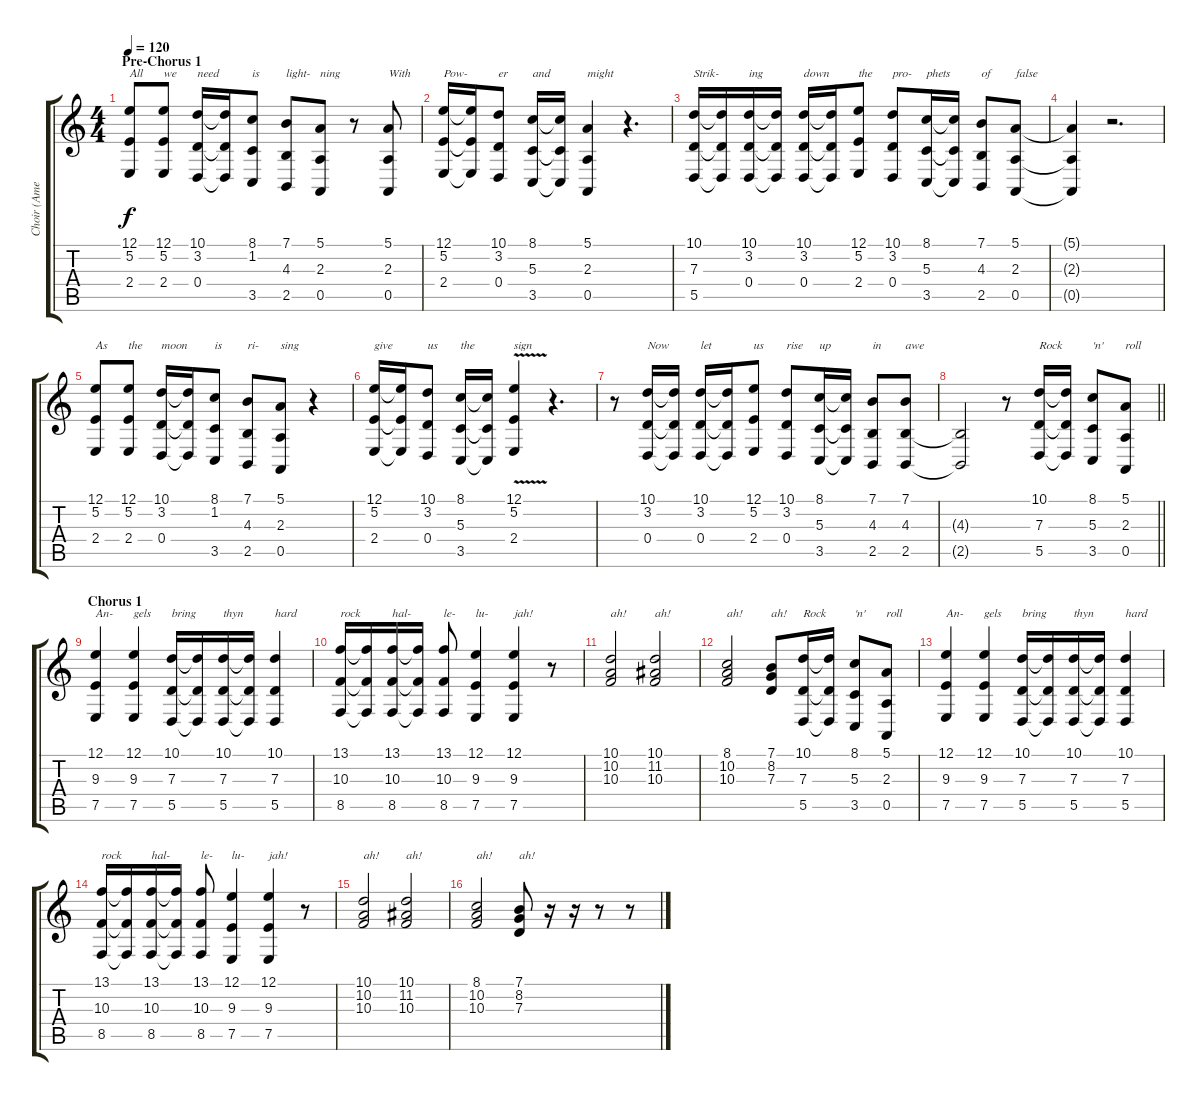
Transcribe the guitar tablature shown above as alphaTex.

\track ("Choir (Amen Ra, Awa, Ox, Kita)" "Choir (Ame") {instrument choiraahs}
\staff {score tabs}
\tuning (E4 B3 G3 D3 A2 E2) {hide}
\ts (4 4)
\section ("" "Pre-Chorus 1")
\tempo 120
\clef g2
\ks c
(12.1 5.2 2.4).8{txt "All" dy f} (12.1 5.2 2.4).8{txt "we"} (10.1 3.2 0.4).16{txt "need"} (10.1{t} 3.2{t} 0.4{t}).16 (8.1 1.2 3.5).8{txt "is"} (7.1 4.3 2.5).8{txt "light-"} (5.1 2.3 0.5).8{txt "ning"} r.8 (5.1 2.3 0.5).8{txt "With"} |
(12.1 5.2 2.4).16{txt "Pow-"} (12.1{t} 5.2{t} 2.4{t}).16 (10.1 3.2 0.4).8{txt "er"} (8.1 5.3 3.5).16{txt "and"} (8.1{t} 5.3{t} 3.5{t}).16 (5.1 2.3 0.5).4{txt "might"} r.4{d} |
(10.1 7.3 5.5).16{txt "Strik-"} (10.1{t} 7.3{t} 5.5{t}).16 (10.1 3.2 0.4).16{txt "ing"} (10.1{t} 3.2{t} 0.4{t}).16 (10.1 3.2 0.4).16{txt "down"} (10.1{t} 3.2{t} 0.4{t}).16 (12.1 5.2 2.4).8{txt "the"} (10.1 3.2 0.4).8{txt "pro-"} (8.1 5.3 3.5).16{txt "phets"} (8.1{t} 5.3{t} 3.5{t}).16 (7.1 4.3 2.5).8{txt "of"} (5.1 2.3 0.5).8{txt "false"} |
(5.1{t} 2.3{t} 0.5{t}).4 r.2{d} |
(12.1 5.2 2.4).8{txt "As"} (12.1 5.2 2.4).8{txt "the"} (10.1 3.2 0.4).16{txt "moon"} (10.1{t} 3.2{t} 0.4{t}).16 (8.1 1.2 3.5).8{txt "is"} (7.1 4.3 2.5).8{txt "ri-"} (5.1 2.3 0.5).8{txt "sing"} r.4 |
(12.1 5.2 2.4).16{txt "give"} (12.1{t} 5.2{t} 2.4{t}).16 (10.1 3.2 0.4).8{txt "us"} (8.1 5.3 3.5).16{txt "the"} (8.1{t} 5.3{t} 3.5{t}).16 (12.1 5.2 2.4{v}).4{txt "sign"} r.4{d} |
r.8 (10.1 3.2 0.4).16{txt "Now"} (10.1{t} 3.2{t} 0.4{t}).16 (10.1 3.2 0.4).16{txt "let"} (10.1{t} 3.2{t} 0.4{t}).16 (12.1 5.2 2.4).8{txt "us"} (10.1 3.2 0.4).8{txt "rise"} (8.1 5.3 3.5).16{txt "up"} (8.1{t} 5.3{t} 3.5{t}).16 (7.1 4.3 2.5).8{txt "in"} (7.1 4.3 2.5).8{txt "awe"} |
\barLineRight lightlight
(4.3{t} 2.5{t}).2 r.8 (10.1 7.3 5.5).16{txt "Rock"} (10.1{t} 7.3{t} 5.5{t}).16 (8.1 5.3 3.5).8{txt "'n'"} (5.1 2.3 0.5).8{txt "roll"} |
\section ("" "Chorus 1")
(12.1 9.3 7.5).4{txt "An-"} (12.1 9.3 7.5).4{txt "gels"} (10.1 7.3 5.5).16{txt "bring"} (10.1{t} 7.3{t} 5.5{t}).16 (10.1 7.3 5.5).16{txt "thyn"} (10.1{t} 7.3{t} 5.5{t}).16 (10.1 7.3 5.5).4{txt "hard"} |
(13.1 10.3 8.5).16{txt "rock"} (13.1{t} 10.3{t} 8.5{t}).16 (13.1 10.3 8.5).16{txt "hal-"} (13.1{t} 10.3{t} 8.5{t}).16 (13.1 10.3 8.5).8{txt "le-"} (12.1 9.3 7.5).4{txt "lu-"} (12.1 9.3 7.5).4{txt "jah!"} r.8 |
(10.1 10.2 10.3).2{txt "ah!"} (10.1 11.2 10.3).2{txt "ah!"} |
(8.1 10.2 10.3).2{txt "ah!"} (7.1 8.2 7.3).8{txt "ah!"} (10.1 7.3 5.5).16{txt "Rock"} (10.1{t} 7.3{t} 5.5{t}).16 (8.1 5.3 3.5).8{txt "'n'"} (5.1 2.3 0.5).8{txt "roll"} |
(12.1 9.3 7.5).4{txt "An-"} (12.1 9.3 7.5).4{txt "gels"} (10.1 7.3 5.5).16{txt "bring"} (10.1{t} 7.3{t} 5.5{t}).16 (10.1 7.3 5.5).16{txt "thyn"} (10.1{t} 7.3{t} 5.5{t}).16 (10.1 7.3 5.5).4{txt "hard"} |
(13.1 10.3 8.5).16{txt "rock"} (13.1{t} 10.3{t} 8.5{t}).16 (13.1 10.3 8.5).16{txt "hal-"} (13.1{t} 10.3{t} 8.5{t}).16 (13.1 10.3 8.5).8{txt "le-"} (12.1 9.3 7.5).4{txt "lu-"} (12.1 9.3 7.5).4{txt "jah!"} r.8 |
(10.1 10.2 10.3).2{txt "ah!"} (10.1 11.2 10.3).2{txt "ah!"} |
(8.1 10.2 10.3).2{txt "ah!"} (7.1 8.2 7.3).8{txt "ah!"} r.16 r.16 r.8 r.8
